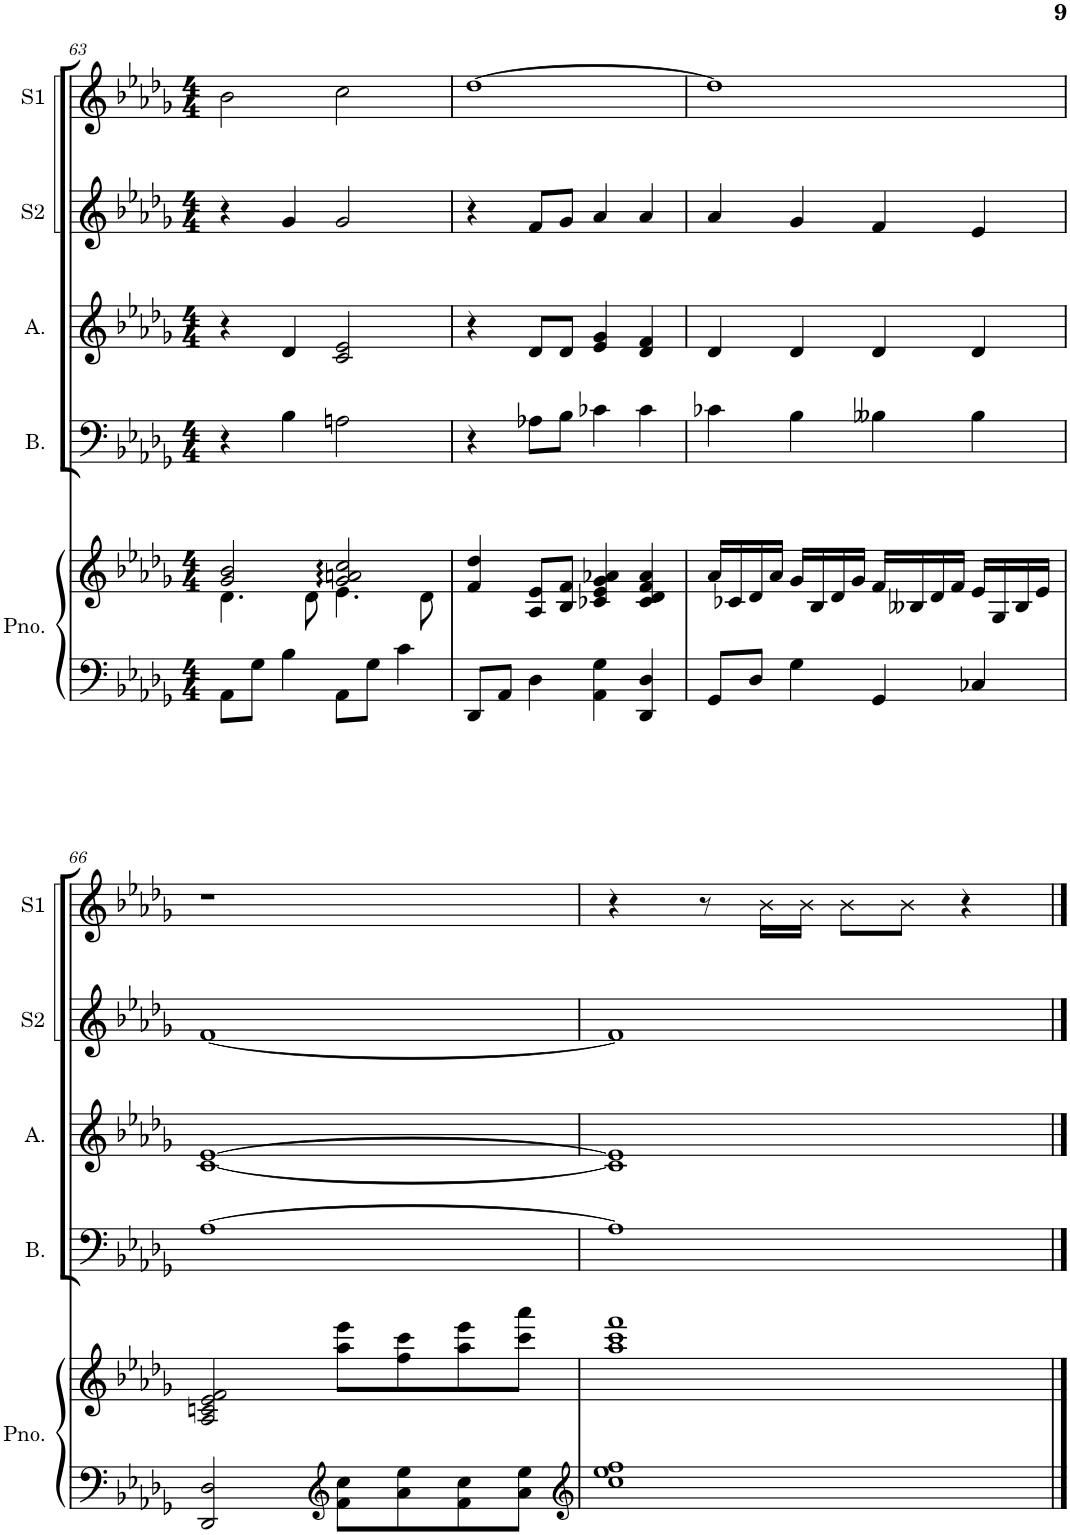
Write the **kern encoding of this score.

**kern	**kern	**kern	**kern	**kern	**kern
*part5	*part5	*part4	*part3	*part2	*part1
*staff6	*staff5	*staff4	*staff3	*staff2	*staff1
*I"Piano	*	*I"Bass	*I"Alto	*I"Soprano 2	*I"Soprano 1
*I'Pno.	*	*I'B.	*I'A.	*I'S2	*I'S1
!!LO:PB:g=z
*clefF4	*clefG2	*clefF4	*clefG2	*clefG2	*clefG2
*k[b-e-a-d-g-]	*k[b-e-a-d-g-]	*k[b-e-a-d-g-]	*k[b-e-a-d-g-]	*k[b-e-a-d-g-]	*k[b-e-a-d-g-]
*M4/4	*M4/4	*M4/4	*M4/4	*M4/4	*M4/4
=63	=63	=63	=63	=63	=63
*	*^	*	*	*	*
8AA-\L	2g-/ 2b-/	4.d-\	4r	4r	4r	2b-\
8G-\J	.	.	.	.	.	.
4B-\	.	.	4B-\	4d-/	4g-/	.
.	.	8d-\	.	.	.	.
8AA-\L	2g-/ 2an/ 2cc/	4.e-\	2An\	2c/ 2e-/	2g-/	2cc\
8G-\J	.	.	.	.	.	.
4c\	.	.	.	.	.	.
.	.	8d-\	.	.	.	.
*	*v	*v	*	*	*	*
=64	=64	=64	=64	=64	=64
8DD-/L	4f/ 4dd-/	4r	4r	4r	[1dd-
8AA-/J	.	.	.	.	.
4D-\	8A-/ 8e-/L	8A-X\L	8d-/L	8f/L	.
.	8B-/ 8f/J	8B-\J	8d-/J	8g-/J	.
4AA-\ 4G-\	4c-X/ 4e-/ 4g-/ 4a-X/	4c-X\	4e-/ 4g-/	4a-/	.
4DD-/ 4D-/	4c-/ 4d-/ 4f/ 4a-/	4c-\	4d-/ 4f/	4a-/	.
=65	=65	=65	=65	=65	=65
8GG-/L	16a-/LL	4c-X\	4d-/	4a-/	1dd-]
.	16c-X/	.	.	.	.
8D-/J	16d-/	.	.	.	.
.	16a-/JJ	.	.	.	.
4G-\	16g-/LL	4B-\	4d-/	4g-/	.
.	16B-/	.	.	.	.
.	16d-/	.	.	.	.
.	16g-/JJ	.	.	.	.
4GG-/	16f/LL	4B--X\	4d-/	4f/	.
.	16B--X/	.	.	.	.
.	16d-/	.	.	.	.
.	16f/JJ	.	.	.	.
4C-X/	16e-/LL	4B--\	4d-/	4e-/	.
.	16G-/	.	.	.	.
.	16B--/	.	.	.	.
.	16e-/JJ	.	.	.	.
!!LO:LB:g=z
=66	=66	=66	=66	=66	=66
2DD-/ 2D-/	2A-/ 2cn/ 2e-/ 2f/	[1A-	[1c [1e-	[1f	1r
*clefG2	*	*	*	*	*
8f\ 8cc\L	8aa-\ 8eee-\L	.	.	.	.
8a-\ 8ee-\	8ff\ 8ccc\	.	.	.	.
8f\ 8cc\	8aa-\ 8eee-\	.	.	.	.
8a-\ 8ee-\J	8ccc\ 8aaa-\J	.	.	.	.
=67	=67	=67	=67	=67	=67
*clefG2	*	*	*	*	*
1cc 1ee- 1ff	1aa- 1ccc 1fff	1A-]	1c] 1e-]	1f]	4r
.	.	.	.	.	8r
.	.	.	.	.	16b-\LL
.	.	.	.	.	16b-\JJ
.	.	.	.	.	8b-\L
.	.	.	.	.	8b-\J
.	.	.	.	.	4r
==	==	==	==	==	==
*-	*-	*-	*-	*-	*-
